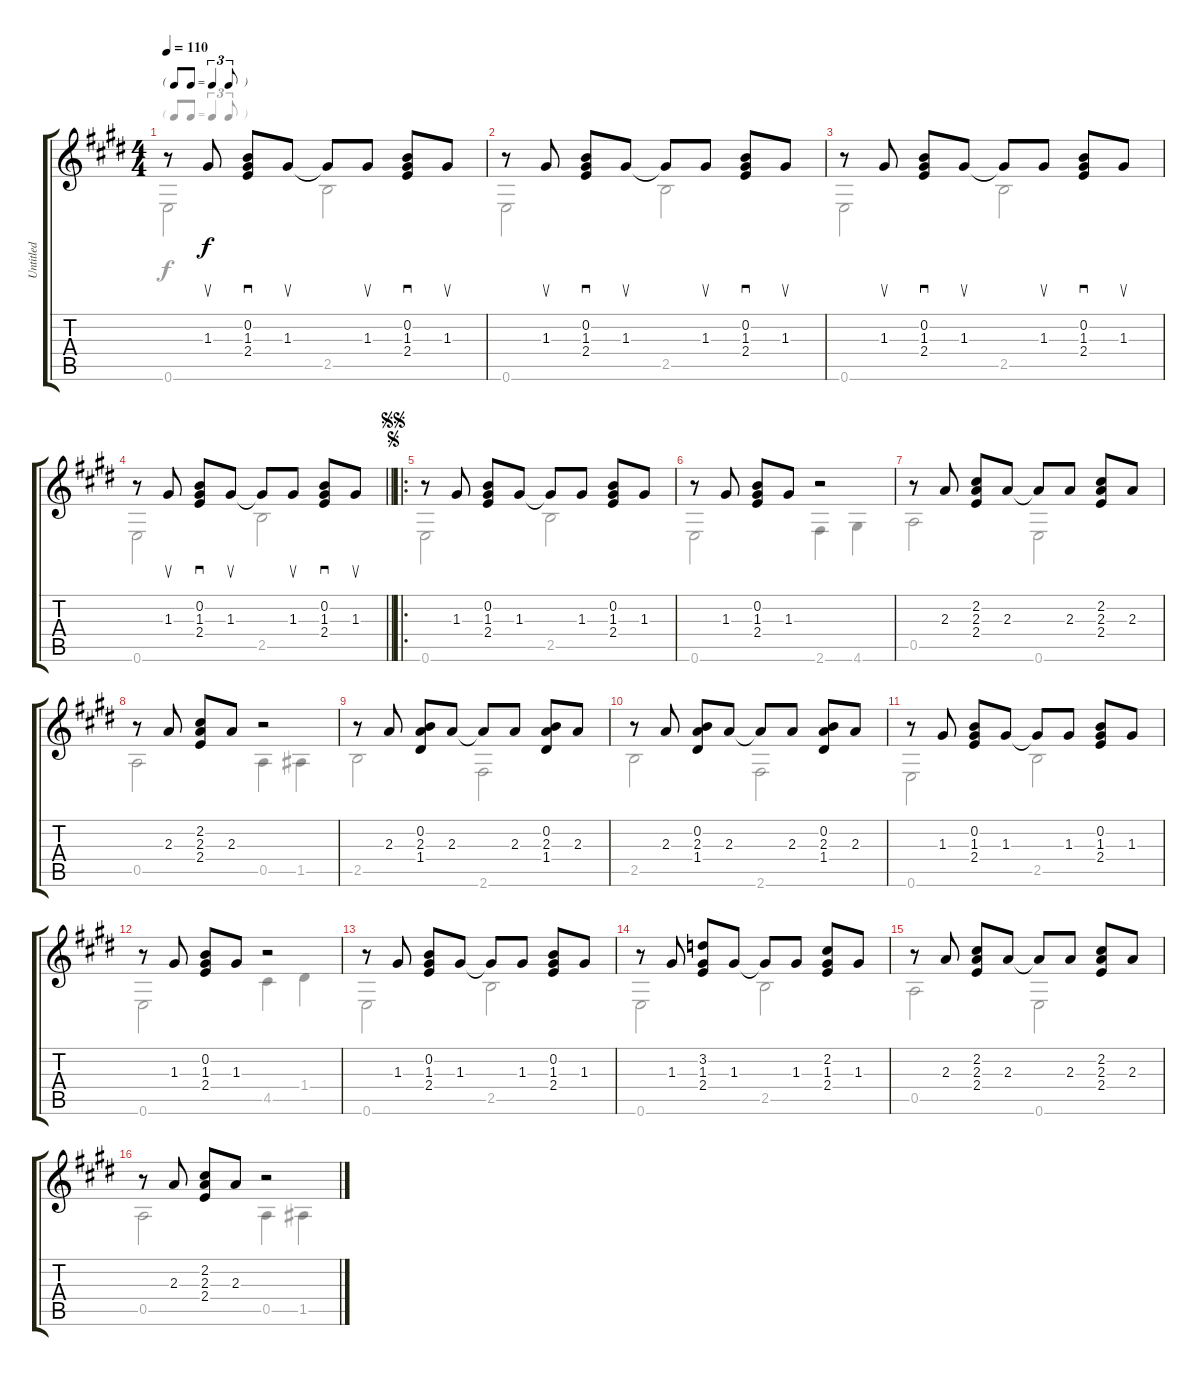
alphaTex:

\track ("Untitled" "Untitled") {instrument acousticguitarnylon}
\staff {score tabs}
\tuning (E4 B3 G3 D3 A2 E2) {hide}
\voice
\ts (4 4)
\tf triplet8th
\tempo 110
\clef g2
\ks e
r.8{dy f instrument acousticguitarnylon} 1.3.8{su} (0.2 1.3 2.4).8{sd} 1.3.8{su} 1.3{t}.8 1.3.8{su} (0.2 1.3 2.4).8{sd} 1.3.8{su} |
\ks c#minor
r.8 1.3.8{su} (0.2 1.3 2.4).8{sd} 1.3.8{su} 1.3{t}.8 1.3.8{su} (0.2 1.3 2.4).8{sd} 1.3.8{su} |
r.8 1.3.8{su} (0.2 1.3 2.4).8{sd} 1.3.8{su} 1.3{t}.8 1.3.8{su} (0.2 1.3 2.4).8{sd} 1.3.8{su} |
\barLineRight lightlight
r.8 1.3.8{su} (0.2 1.3 2.4).8{sd} 1.3.8{su} 1.3{t}.8 1.3.8{su} (0.2 1.3 2.4).8{sd} 1.3.8{su} |
\ro
\jump segno
\jump segnosegno
\ks e
r.8 1.3.8 (0.2 1.3 2.4).8 1.3.8 1.3{t}.8 1.3.8 (0.2 1.3 2.4).8 1.3.8 |
\ks c#minor
r.8 1.3.8 (0.2 1.3 2.4).8 1.3.8 r.2 |
r.8 2.3.8 (2.2 2.3 2.4).8 2.3.8 2.3{t}.8 2.3.8 (2.2 2.3 2.4).8 2.3.8 |
\ks e
r.8 2.3.8 (2.2 2.3 2.4).8 2.3.8 r.2 |
\ks c#minor
r.8 2.3.8 (0.2 2.3 1.4).8 2.3.8 2.3{t}.8 2.3.8 (0.2 2.3 1.4).8 2.3.8 |
r.8 2.3.8 (0.2 2.3 1.4).8 2.3.8 2.3{t}.8 2.3.8 (0.2 2.3 1.4).8 2.3.8 |
\ks e
r.8 1.3.8 (0.2 1.3 2.4).8 1.3.8 1.3{t}.8 1.3.8 (0.2 1.3 2.4).8 1.3.8 |
\ks c#minor
r.8 1.3.8 (0.2 1.3 2.4).8 1.3.8 r.2 |
r.8 1.3.8 (0.2 1.3 2.4).8 1.3.8 1.3{t}.8 1.3.8 (0.2 1.3 2.4).8 1.3.8 |
r.8 1.3.8 (3.2 1.3 2.4).8 1.3.8 1.3{t}.8 1.3.8 (2.2 1.3 2.4).8 1.3.8 |
\ks e
r.8 2.3.8 (2.2 2.3 2.4).8 2.3.8 2.3{t}.8 2.3.8 (2.2 2.3 2.4).8 2.3.8 |
\ks c#minor
r.8 2.3.8 (2.2 2.3 2.4).8 2.3.8 r.2
\voice
\clef g2
\ottava regular
\simile none
\ks e
0.6.2{dy f} 2.5.2 |
\ks c#minor
0.6.2 2.5.2 |
0.6.2 2.5.2 |
\barLineRight lightlight
0.6.2 2.5.2 |
\ks e
0.6.2 2.5.2 |
\ks c#minor
0.6.2 2.6.4 4.6.4 |
0.5.2 0.6.2 |
\ks e
0.5.2 0.5.4 1.5.4 |
\ks c#minor
2.5.2 2.6.2 |
2.5.2 2.6.2 |
\ks e
0.6.2 2.5.2 |
\ks c#minor
0.6.2 4.5.4 1.4.4 |
0.6.2 2.5.2 |
0.6.2 2.5.2 |
\ks e
0.5.2 0.6.2 |
\ks c#minor
0.5.2 0.5.4 1.5.4
